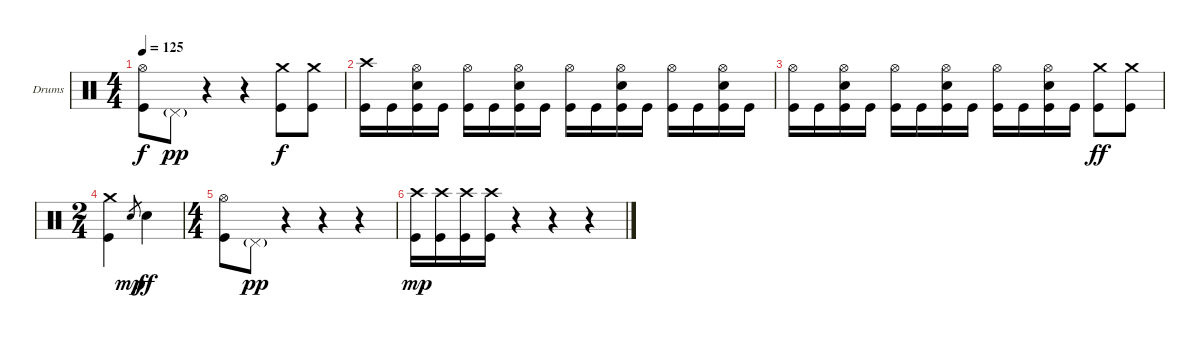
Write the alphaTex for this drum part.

\defaultSystemsLayout 4
\bracketExtendMode groupsimilarinstruments
\firstSystemTrackNameOrientation horizontal
\otherSystemsTrackNameOrientation horizontal
\track ("Michael Thomas" "Drums") {instrument percussion}
\staff {score}
\articulation defaults
\ts (4 4)
\tempo 125
\clef neutral
\ks c
("Hi-Hat (open)" "Kick (hit)").8{dy f} "Pedal Hi-Hat (hit)"{g}.8{dy pp} r.4 r.4 ("Crash medium (hit)" "Kick (hit)").8{dy f} ("Crash medium (hit)" "Kick (hit)").8 |
("Crash high (hit)" "Kick (hit)").16 "Kick (hit)".16 ("Hi-Hat (open)" "Snare (hit) 2" "Kick (hit)").16 "Kick (hit)".16 ("Hi-Hat (open)" "Kick (hit)").16 "Kick (hit)".16 ("Hi-Hat (open)" "Snare (hit) 2" "Kick (hit)").16 "Kick (hit)".16 ("Hi-Hat (open)" "Kick (hit)").16 "Kick (hit)".16 ("Hi-Hat (open)" "Snare (hit) 2" "Kick (hit)").16 "Kick (hit)".16 ("Hi-Hat (open)" "Kick (hit)").16 "Kick (hit)".16 ("Hi-Hat (open)" "Snare (hit) 2" "Kick (hit)").16 "Kick (hit)".16 |
("Hi-Hat (open)" "Kick (hit)").16 "Kick (hit)".16 ("Hi-Hat (open)" "Snare (hit) 2" "Kick (hit)").16 "Kick (hit)".16 ("Hi-Hat (open)" "Kick (hit)").16 "Kick (hit)".16 ("Hi-Hat (open)" "Snare (hit) 2" "Kick (hit)").16 "Kick (hit)".16 ("Hi-Hat (open)" "Kick (hit)").16 "Kick (hit)".16 ("Hi-Hat (open)" "Snare (hit) 2" "Kick (hit)").16 "Kick (hit)".16 ("Crash medium (hit)" "Kick (hit)").8{dy ff} ("Crash medium (hit)" "Kick (hit)").8 |
\ts (2 4)
("Crash medium (hit)" "Kick (hit)").4 "Snare (hit) 2".8{gr dy mp} "Snare (hit) 2".4{dy ff} |
\ts (4 4)
("Hi-Hat (open)" "Kick (hit)").8 "Pedal Hi-Hat (hit)"{g}.8{dy pp} r.4 r.4 r.4 |
("Crash high (hit)" "Kick (hit)").16{dy mp} ("Crash high (hit)" "Kick (hit)").16 ("Crash high (hit)" "Kick (hit)").16 ("Crash high (hit)" "Kick (hit)").16 r.4 r.4 r.4
